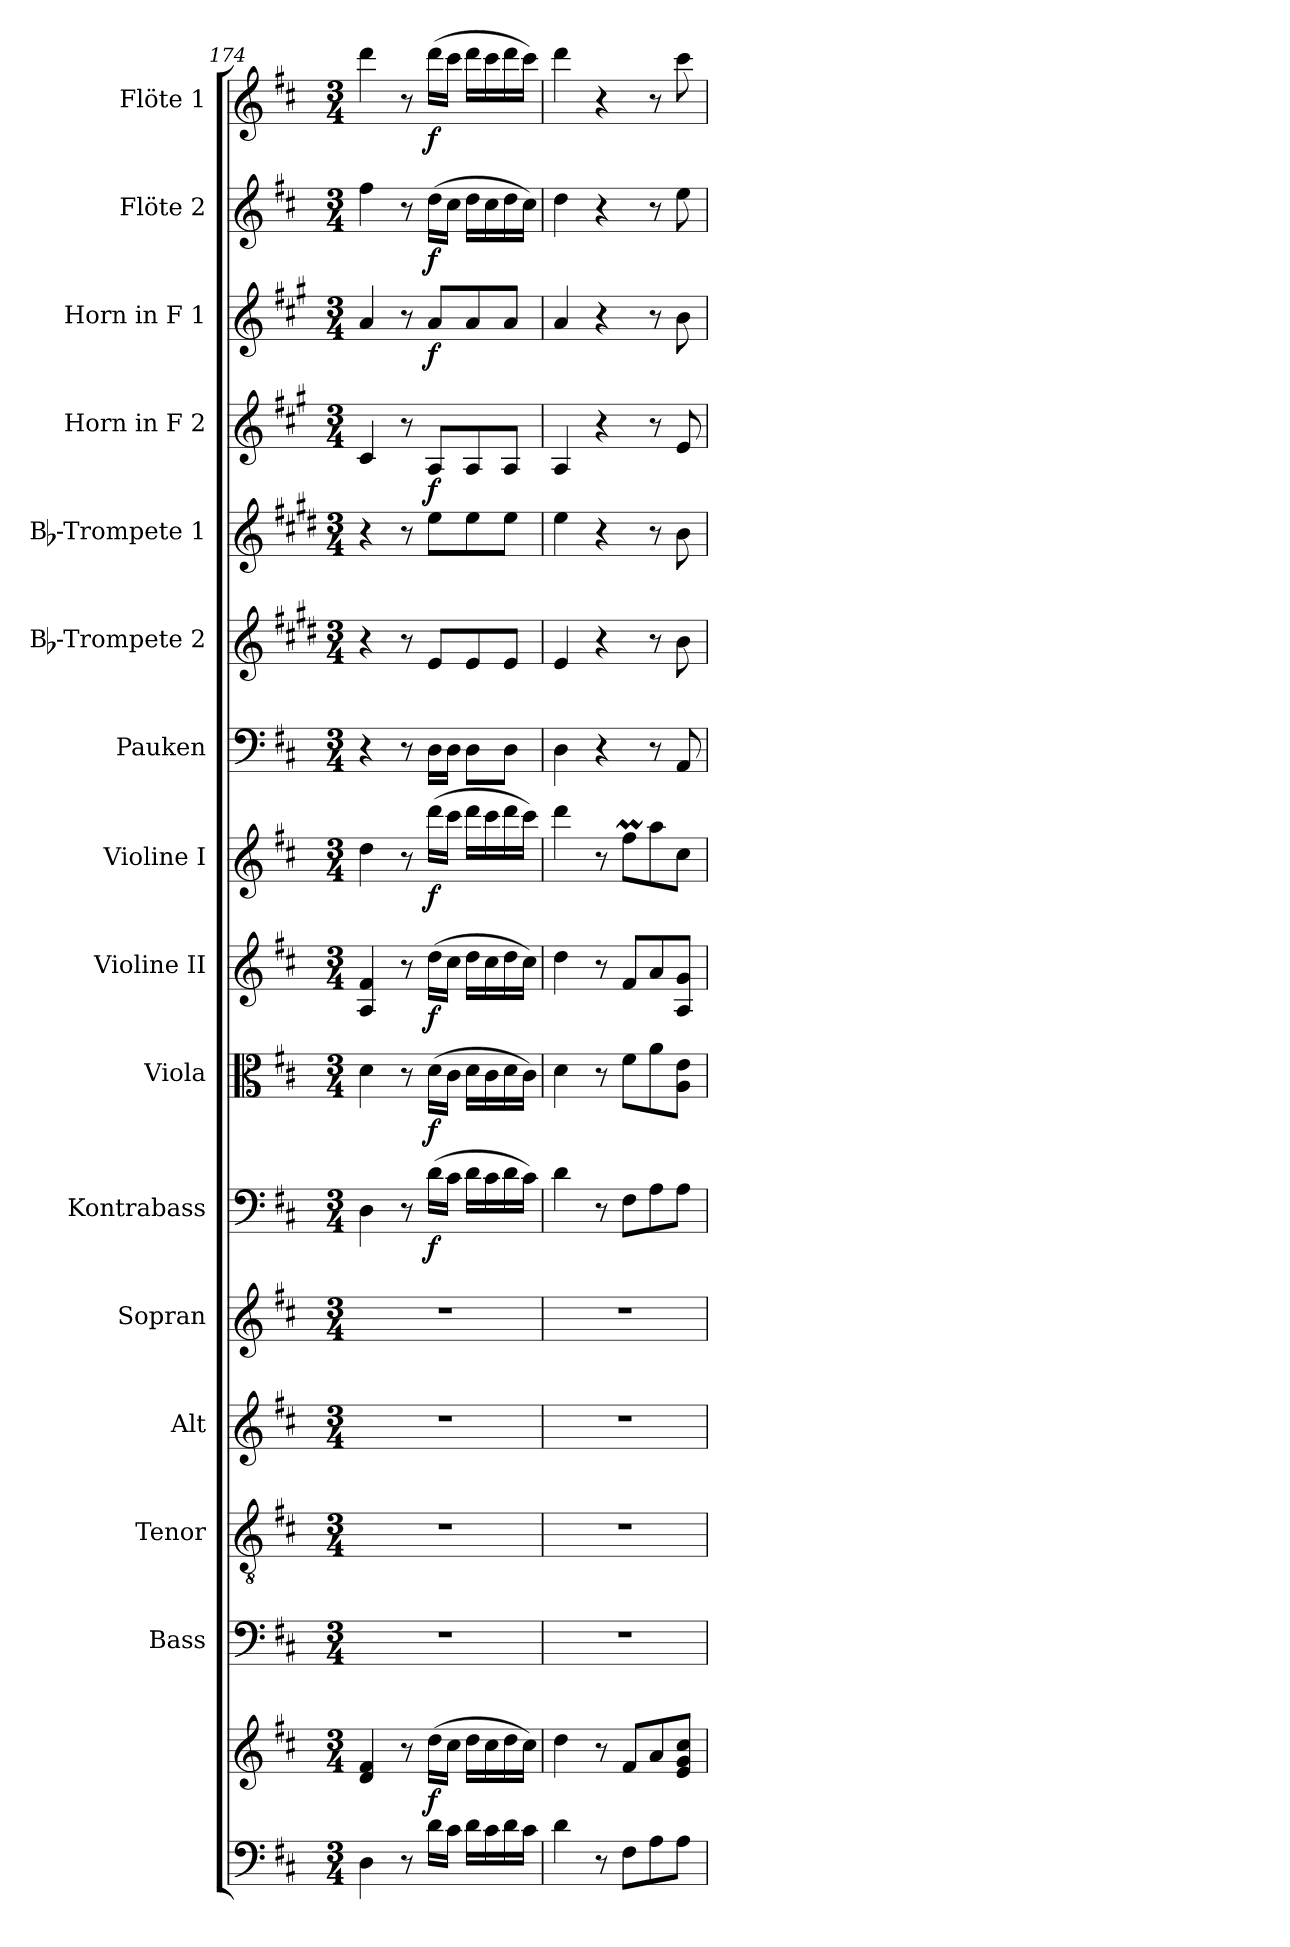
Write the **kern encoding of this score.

**kern	**kern	**dynam	**kern	**kern	**kern	**kern	**kern	**dynam	**kern	**dynam	**kern	**dynam	**kern	**dynam	**kern	**kern	**kern	**kern	**dynam	**kern	**dynam	**kern	**dynam	**kern	**dynam
*part16	*part16	*part16	*part15	*part14	*part13	*part12	*part11	*part11	*part10	*part10	*part9	*part9	*part8	*part8	*part7	*part6	*part5	*part4	*part4	*part3	*part3	*part2	*part2	*part1	*part1
*staff17	*staff16	*staff16/17	*staff15	*staff14	*staff13	*staff12	*staff11	*staff11	*staff10	*staff10	*staff9	*staff9	*staff8	*staff8	*staff7	*staff6	*staff5	*staff4	*staff4	*staff3	*staff3	*staff2	*staff2	*staff1	*staff1
*	*	*	*I"Bass	*I"Tenor	*I"Alt	*I"Sopran	*I"Kontrabass	*	*I"Viola	*	*I"Violine II	*	*I"Violine I	*	*I"Pauken	*I"Bb-Trompete 2	*I"Bb-Trompete 1	*I"Horn in F 2	*	*I"Horn in F 1	*	*I"Flöte 2	*	*I"Flöte 1	*
*	*	*	*I'B.	*I'T.	*I'A.	*I'S.	*I'Kb.	*	*I'Vla.	*	*I'Vl. II	*	*I'Vl. I	*	*I'Pk.	*I'Bb Trp. 2	*I'Bb Trp. 1	*	*	*	*	*I'Fl. 2	*	*I'Fl. 1	*
*clefF4	*clefG2	*	*clefF4	*clefGv2	*clefG2	*clefG2	*clefF4	*	*clefC3	*	*clefG2	*	*clefG2	*	*clefF4	*clefG2	*clefG2	*clefG2	*	*clefG2	*	*clefG2	*	*clefG2	*
*	*	*	*	*	*	*	*ITrd7c12	*	*	*	*	*	*	*	*	*ITrd1c2	*ITrd1c2	*ITrd4c7	*	*ITrd4c7	*	*	*	*	*
*k[f#c#]	*k[f#c#]	*	*k[f#c#]	*k[f#c#]	*k[f#c#]	*k[f#c#]	*k[f#c#]	*	*k[f#c#]	*	*k[f#c#]	*	*k[f#c#]	*	*k[f#c#]	*k[f#c#]	*k[f#c#]	*k[f#c#]	*	*k[f#c#]	*	*k[f#c#]	*	*k[f#c#]	*
*D:	*D:	*	*D:	*D:	*D:	*D:	*D:	*	*D:	*	*D:	*	*D:	*	*D:	*D:	*D:	*D:	*	*D:	*	*D:	*	*D:	*
*M3/4	*M3/4	*	*M3/4	*M3/4	*M3/4	*M3/4	*M3/4	*	*M3/4	*	*M3/4	*	*M3/4	*	*M3/4	*M3/4	*M3/4	*M3/4	*	*M3/4	*	*M3/4	*	*M3/4	*
=174	=174	=174	=174	=174	=174	=174	=174	=174	=174	=174	=174	=174	=174	=174	=174	=174	=174	=174	=174	=174	=174	=174	=174	=174	=174
4D\	4d/ 4f#/	.	2.r	2.r	2.r	2.r	4DD\	.	4d\	.	4A/ 4f#/	.	4dd\	.	4r	4r	4r	4F#/	.	4d/	.	4ff#\	.	4ddd\	.
8r	8r	.	.	.	.	.	8r	.	8r	.	8r	.	8r	.	8r	8r	8r	8r	.	8r	.	8r	.	8r	.
!	!	!LO:DY:b	!	!	!	!	!	!LO:DY:b	!	!LO:DY:b	!	!LO:DY:b	!	!LO:DY:b	!	!	!	!	!LO:DY:b	!	!LO:DY:b	!	!LO:DY:b	!	!LO:DY:b
16d\LL	(>16dd\LL	f	.	.	.	.	(>16D\LL	f	(>16d\LL	f	(>16dd\LL	f	(>16ddd\LL	f	16D\LL	8d/L	8dd\L	8D/L	f	8d/L	f	(>16dd\LL	f	(>16ddd\LL	f
16c#\JJ	16cc#\JJ	.	.	.	.	.	16C#\JJ	.	16c#\JJ	.	16cc#\JJ	.	16ccc#\JJ	.	16D\JJ	.	.	.	.	.	.	16cc#\JJ	.	16ccc#\JJ	.
16d\LL	16dd\LL	.	.	.	.	.	16D\LL	.	16d\LL	.	16dd\LL	.	16ddd\LL	.	8D\L	8d/	8dd\	8D/	.	8d/	.	16dd\LL	.	16ddd\LL	.
16c#\	16cc#\	.	.	.	.	.	16C#\	.	16c#\	.	16cc#\	.	16ccc#\	.	.	.	.	.	.	.	.	16cc#\	.	16ccc#\	.
16d\	16dd\	.	.	.	.	.	16D\	.	16d\	.	16dd\	.	16ddd\	.	8D\J	8d/J	8dd\J	8D/J	.	8d/J	.	16dd\	.	16ddd\	.
16c#\JJ	16cc#\JJ)	.	.	.	.	.	16C#\JJ)	.	16c#\JJ)	.	16cc#\JJ)	.	16ccc#\JJ)	.	.	.	.	.	.	.	.	16cc#\JJ)	.	16ccc#\JJ)	.
=175	=175	=175	=175	=175	=175	=175	=175	=175	=175	=175	=175	=175	=175	=175	=175	=175	=175	=175	=175	=175	=175	=175	=175	=175	=175
4d\	4dd\	.	2.r	2.r	2.r	2.r	4D\	.	4d\	.	4dd\	.	4ddd\	.	4D\	4d/	4dd\	4D/	.	4d/	.	4dd\	.	4ddd\	.
8r	8r	.	.	.	.	.	8r	.	8r	.	8r	.	8r	.	4r	4r	4r	4r	.	4r	.	4r	.	4r	.
8F#\L	8f#/L	.	.	.	.	.	8FF#\L	.	8f#\L	.	8f#/L	.	8ff#m\L	.	.	.	.	.	.	.	.	.	.	.	.
8A\	8a/	.	.	.	.	.	8AA\	.	8a\	.	8a/	.	8aa\	.	8r	8r	8r	8r	.	8r	.	8r	.	8r	.
8A\J	8e/ 8g/ 8cc#/J	.	.	.	.	.	8AA\J	.	8A\ 8e\J	.	8A/ 8g/J	.	8cc#\J	.	8AA/	8a\	8a\	8A/	.	8e\	.	8ee\	.	8ccc#\	.
=	=	=	=	=	=	=	=	=	=	=	=	=	=	=	=	=	=	=	=	=	=	=	=	=	=
*-	*-	*-	*-	*-	*-	*-	*-	*-	*-	*-	*-	*-	*-	*-	*-	*-	*-	*-	*-	*-	*-	*-	*-	*-	*-
